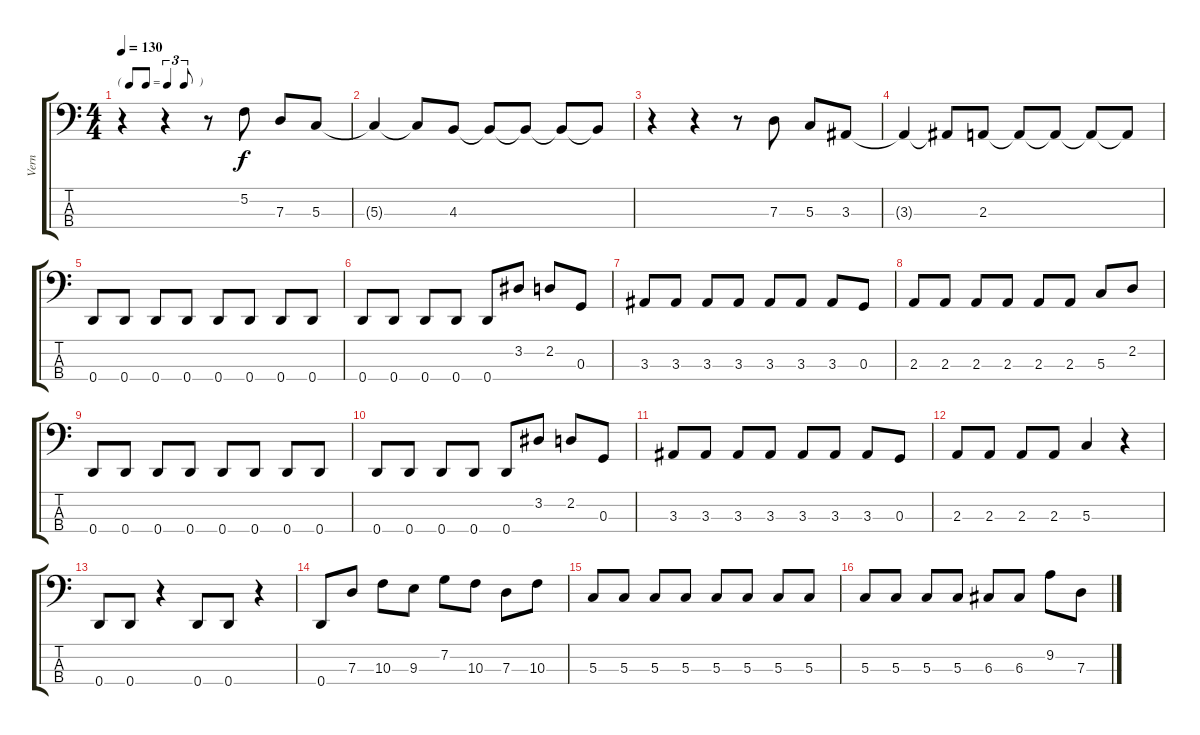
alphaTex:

\track ("Vern" "Vern") {instrument electricbassfinger}
\staff {score tabs}
\tuning (F2 C2 G1 D1) {hide}
\ts (4 4)
\tf triplet8th
\tempo 130
\clef f4
\ks c
r.4{dy f} r.4 r.8 5.2.8 7.3.8 5.3.8 |
5.3{t}.4 5.3{t}.8 4.3.8 4.3{t}.8 4.3{t}.8 4.3{t}.8 4.3{t}.8 |
r.4 r.4 r.8 7.3.8 5.3.8 3.3.8 |
3.3{t}.4 3.3{t}.8 2.3.8 2.3{t}.8 2.3{t}.8 2.3{t}.8 2.3{t}.8 |
0.4.8 0.4.8 0.4.8 0.4.8 0.4.8 0.4.8 0.4.8 0.4.8 |
0.4.8 0.4.8 0.4.8 0.4.8 0.4.8 3.2.8 2.2.8 0.3.8 |
3.3.8 3.3.8 3.3.8 3.3.8 3.3.8 3.3.8 3.3.8 0.3.8 |
2.3.8 2.3.8 2.3.8 2.3.8 2.3.8 2.3.8 5.3.8 2.2.8 |
0.4.8 0.4.8 0.4.8 0.4.8 0.4.8 0.4.8 0.4.8 0.4.8 |
0.4.8 0.4.8 0.4.8 0.4.8 0.4.8 3.2.8 2.2.8 0.3.8 |
3.3.8 3.3.8 3.3.8 3.3.8 3.3.8 3.3.8 3.3.8 0.3.8 |
2.3.8 2.3.8 2.3.8 2.3.8 5.3.4 r.4 |
0.4.8 0.4.8 r.4 0.4.8 0.4.8 r.4 |
0.4.8 7.3.8 10.3.8 9.3.8 7.2.8 10.3.8 7.3.8 10.3.8 |
5.3.8 5.3.8 5.3.8 5.3.8 5.3.8 5.3.8 5.3.8 5.3.8 |
5.3.8 5.3.8 5.3.8 5.3.8 6.3.8 6.3.8 9.2.8 7.3.8
